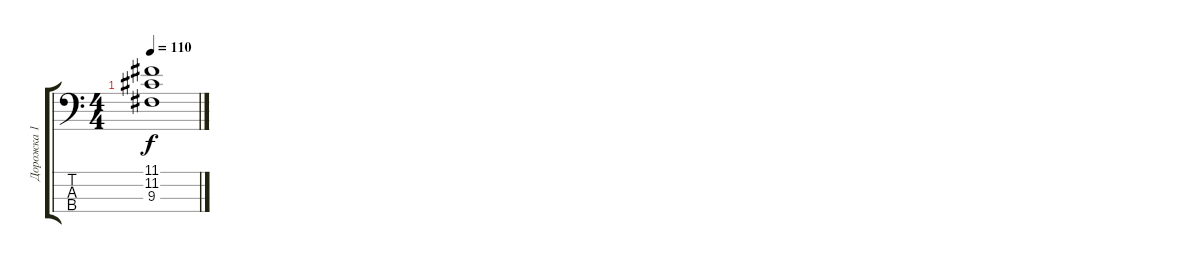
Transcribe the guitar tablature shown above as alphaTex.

\track ("Дорожка 1" "Дорожка 1") {instrument electricbassfinger}
\staff {score tabs}
\tuning (G2 D2 A1 E1) {hide}
\ts (4 4)
\tempo 110
\clef f4
\ks c
(11.1 11.2 9.3).1{dy f}
